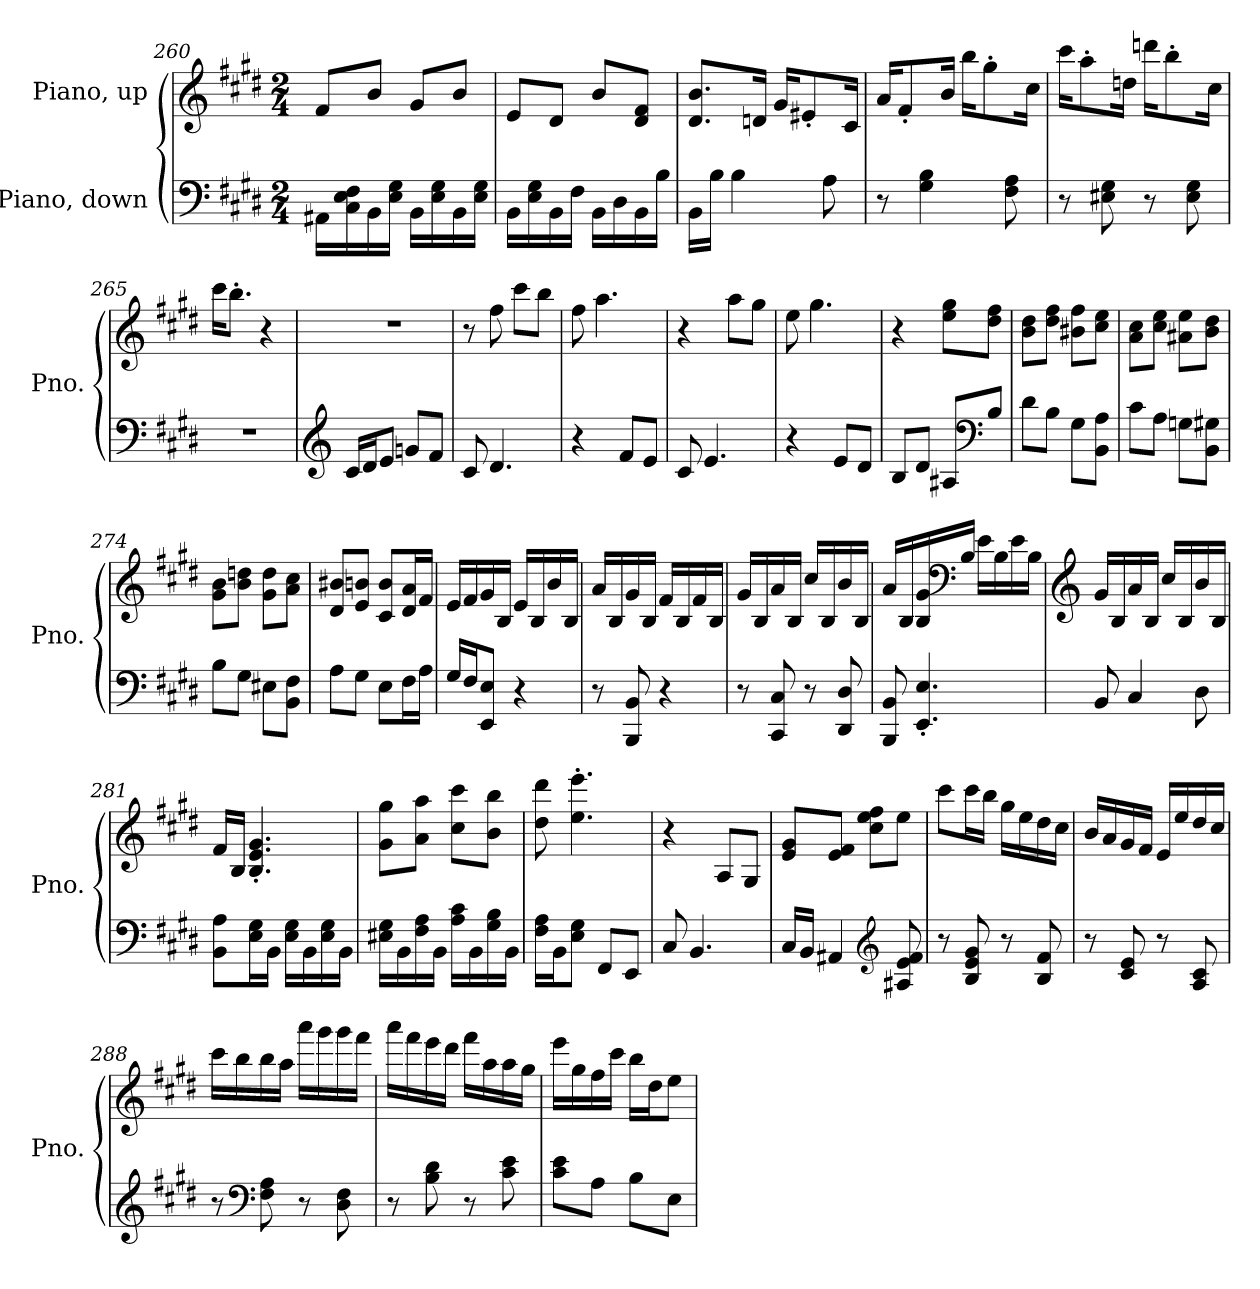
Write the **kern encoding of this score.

**kern	**kern
*part2	*part1
*staff2	*staff1
*I"Piano, down	*I"Piano, up
*I'Pno.	*I'Pno.
*clefF4	*clefG2
*k[f#c#g#d#]	*k[f#c#g#d#]
*M2/4	*M2/4
=260	=260
16AA#X\LL	8f#/L
16C#\ 16E\ 16F#\	.
16BB\	8b/J
16E\ 16G#\JJ	.
16BB\LL	8g#/L
16E\ 16G#\	.
16BB\	8b/J
16E\ 16G#\JJ	.
=261	=261
16BB\LL	8e/L
16E\ 16G#\	.
16BB\	8d#/J
16F#\JJ	.
16BB\LL	8b/L
16D#\	.
16BB\	8d#/ 8f#/J
16B\JJ	.
=262	=262
16BB\LL	8.d#/ 8.b/L
16B\JJ	.
4B\	.
.	16dn/Jk
.	16g#/KL
.	8e#X'/
8A\	.
.	16c#/Jk
!!LO:LB:g=z
=263	=263
8r	16a/KL
.	8f#'/
4G#\ 4B\	.
.	16b/Jk
.	16bb\KL
.	8gg#'\
8F#\ 8A\	.
.	16cc#\Jk
=264	=264
8r	16ccc#\KL
.	8aa'\
8E#X\ 8G#\	.
.	16ddn\Jk
8r	16dddn\KL
.	8bb'\
8E#\ 8G#\	.
.	16cc#\Jk
=265	=265
2r	16ccc#\KL
.	8.bb'\J
.	4r
=266	=266
*clefG2	*
16c#/LL	2r
16d#/J	.
8e/J	.
8gn/L	.
8f#/J	.
=267	=267
8c#/	8r
4.d#/	8ff#\
.	8ccc#\L
.	8bb\J
=268	=268
4r	8ff#\
.	4.aa\
8f#/L	.
8e/J	.
!!LO:LB:g=z
=269	=269
8c#/	4r
4.e/	.
.	8aa\L
.	8gg#\J
=270	=270
4r	8ee\
.	4.gg#\
8e/L	.
8d#/J	.
=271	=271
8B/L	4r
8d#/J	.
8A#X/L	8ee\ 8gg#\L
*clefF4	*
8B/J	8dd#\ 8ff#\J
=272	=272
8d#\L	8b\ 8dd#\L
8B\J	8dd#\ 8ff#\J
8G#\L	8b#X\ 8ff#\L
8BB\ 8A\J	8cc#\ 8ee\J
=273	=273
8c#\L	8a\ 8cc#\L
8A\J	8cc#\ 8ee\J
8Gn\L	8a#X\ 8ee\L
8BB\ 8G#X\J	8b\ 8dd#\J
=274	=274
8B\L	8g#\ 8b\L
8G#\J	8b\ 8ddn\J
8E#X\L	8g#\ 8dd\L
8BB\ 8F#\J	8a\ 8cc#\J
=275	=275
8A\L	8d#/ 8b#X/L
8G#\J	8e/ 8bn/J
8E\L	8c#/ 8b/L
16F#\L	16d#/ 16a/L
16A\JJ	16f#/JJ
!!LO:LB:g=z
=276	=276
16G#/LL	16e/LL
16F#/J	16f#/
8EE/ 8E/J	16g#/
.	16B/JJ
4r	16e/LL
.	16B/
.	16b/
.	16B/JJ
=277	=277
8r	16a/LL
.	16B/
8BBB/ 8BB/	16g#/
.	16B/JJ
4r	16f#/LL
.	16B/
.	16f#/
.	16B/JJ
=278	=278
8r	16g#/LL
.	16B/
8CC#/ 8C#/	16a/
.	16B/JJ
8r	16cc#/LL
.	16B/
8DD#/ 8D#/	16b/
.	16B/JJ
=279	=279
8BBB/ 8BB/	16a/LL
.	16B/
4.EE/' 4.E/'	16B/ 16g#/
*	*clefF4
.	16B/JJ
.	16e\LL
.	16B\
.	16e\
.	16B\JJ
!!LO:LB:g=z
=280	=280
*	*clefG2
8BB/	16g#/LL
.	16B/
4C#/	16a/
.	16B/JJ
.	16cc#/LL
.	16B/
8D#\	16b/
.	16B/JJ
=281	=281
8BB\ 8A\L	16f#/LL
.	16B/JJ
16E\ 16G#\L	4.B/' 4.e/' 4.g#/'
16BB\JJ	.
16E\ 16G#\LL	.
16BB\	.
16E\ 16G#\	.
16BB\JJ	.
=282	=282
16E#X\ 16G#\LL	8g#\ 8gg#\L
16BB\	.
16F#\ 16A\	8a\ 8aa\J
16BB\JJ	.
16A\ 16c#\LL	8cc#\ 8ccc#\L
16BB\	.
16G#\ 16B\	8b\ 8bb\J
16BB\JJ	.
=283	=283
16F#\ 16A\LL	8dd#\ 8ddd#\
16BB\J	.
8E\ 8G#\J	4.ee\' 4.eee\'
8FF#/L	.
8EE/J	.
=284	=284
8C#/	4r
4.BB/	.
.	8A/L
.	8G#/J
!!LO:LB:g=z
=285	=285
16C#/LL	8e/ 8g#/L
16BB/JJ	.
4AA#X/	8e/ 8f#/J
.	8cc#\ 8ee\ 8ff#\L
*clefG2	*
8A#X/ 8e/ 8f#/	8ee\J
=286	=286
8r	8ccc#\L
8B/ 8e/ 8g#/	16ccc#\L
.	16bb\JJ
8r	16gg#\LL
.	16ee\
8B/ 8f#/	16dd#\
.	16cc#\JJ
=287	=287
8r	16b/LL
.	16a/
8c#/ 8e/	16g#/
.	16f#/JJ
8r	16e/LL
.	16ee/
8A/ 8c#/	16dd#/
.	16cc#/JJ
=288	=288
8r	16ccc#\LL
.	16bb\
*clefF4	*
8F#\ 8A\	16bb\
.	16aa\JJ
8r	16aaa\LL
.	16ggg#\
8D#\ 8F#\	16ggg#\
.	16fff#\JJ
!!LO:PB:g=z
=289	=289
8r	16aaa\LL
.	16fff#\
8B\ 8d#\	16eee\
.	16ddd#\JJ
8r	16fff#\LL
.	16aa\
8c#\ 8e\	16aa\
.	16gg#\JJ
=290	=290
8c#\ 8e\L	16eee\LL
.	16gg#\
8A\J	16ff#\
.	16ccc#\JJ
8B\L	16bb\LL
.	16dd#\J
8E\J	8ee\J
=	=
*-	*-
